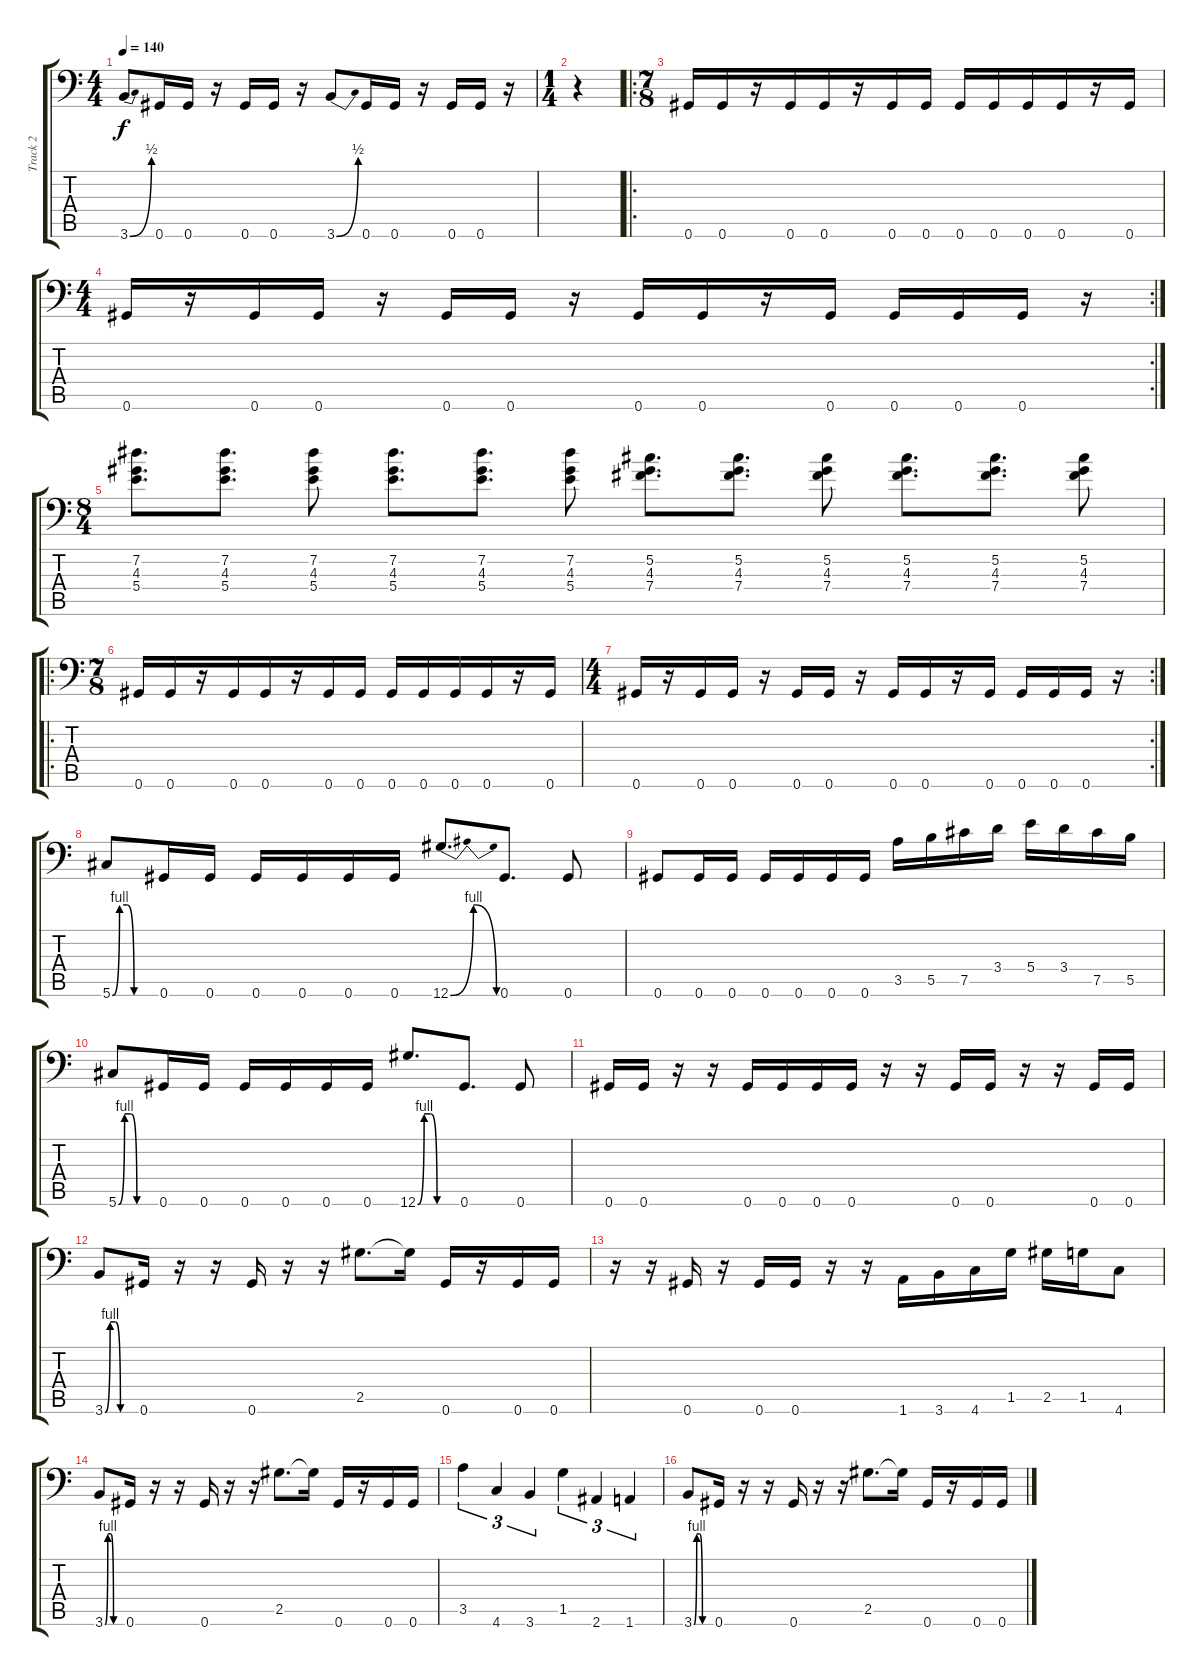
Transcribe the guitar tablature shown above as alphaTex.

\track ("Track 2" "Track 2") {instrument overdrivenguitar}
\staff {score tabs}
\tuning (Db4 Ab3 E3 B2 Gb2 Ab1) {hide}
\ts (4 4)
\tempo 140
\clef f4
\ks c
3.6{be (bend 0 0 60 2)}.8{dy f} 0.6.16 0.6.16 r.16 0.6.16 0.6.16 r.16 3.6{be (bend 0 0 60 2)}.8 0.6.16 0.6.16 r.16 0.6.16 0.6.16 r.16 |
\ts (1 4)
r.4 |
\ro
\ts (7 8)
0.6.16 0.6.16 r.16 0.6.16 0.6.16 r.16 0.6.16 0.6.16 0.6.16 0.6.16 0.6.16 0.6.16 r.16 0.6.16 |
\rc 2
\ts (4 4)
0.6.16 r.16 0.6.16 0.6.16 r.16 0.6.16 0.6.16 r.16 0.6.16 0.6.16 r.16 0.6.16 0.6.16 0.6.16 0.6.16 r.16 |
\ts (8 4)
(7.2 4.3 5.4).8{d} (7.2 4.3 5.4).8{d} (7.2 4.3 5.4).8 (7.2 4.3 5.4).8{d} (7.2 4.3 5.4).8{d} (7.2 4.3 5.4).8 (5.2 4.3 7.4).8{d} (5.2 4.3 7.4).8{d} (5.2 4.3 7.4).8 (5.2 4.3 7.4).8{d} (5.2 4.3 7.4).8{d} (5.2 4.3 7.4).8 |
\ro
\ts (7 8)
0.6.16 0.6.16 r.16 0.6.16 0.6.16 r.16 0.6.16 0.6.16 0.6.16 0.6.16 0.6.16 0.6.16 r.16 0.6.16 |
\rc 2
\ts (4 4)
0.6.16 r.16 0.6.16 0.6.16 r.16 0.6.16 0.6.16 r.16 0.6.16 0.6.16 r.16 0.6.16 0.6.16 0.6.16 0.6.16 r.16 |
5.6{be (custom 0 0 10 4 20 4 30 0 60 0)}.8 0.6.16 0.6.16 0.6.16 0.6.16 0.6.16 0.6.16 12.6{be (bendrelease 0 0 10 4 20 4 60 0)}.8{d} 0.6.8{d} 0.6.8 |
0.6.8 0.6.16 0.6.16 0.6.16 0.6.16 0.6.16 0.6.16 3.5.16 5.5.16 7.5.16 3.4.16 5.4.16 3.4.16 7.5.16 5.5.16 |
5.6{be (custom 0 0 10 4 20 4 30 0 60 0)}.8 0.6.16 0.6.16 0.6.16 0.6.16 0.6.16 0.6.16 12.6{be (custom 0 0 10 4 20 4 30 0 60 0)}.8{d} 0.6.8{d} 0.6.8 |
0.6.16 0.6.16 r.16 r.16 0.6.16 0.6.16 0.6.16 0.6.16 r.16 r.16 0.6.16 0.6.16 r.16 r.16 0.6.16 0.6.16 |
3.6{be (custom 0 0 10 4 20 4 30 0 60 0)}.8 0.6.16 r.16 r.16 0.6.16 r.16 r.16 2.5.8{d} 2.5{t}.16 0.6.16 r.16 0.6.16 0.6.16 |
r.16 r.16 0.6.16 r.16 0.6.16 0.6.16 r.16 r.16 1.6.16 3.6.16 4.6.16 1.5.16 2.5.16 1.5.16 4.6.8 |
3.6{be (custom 0 0 10 4 20 4 30 0 60 0)}.8 0.6.16 r.16 r.16 0.6.16 r.16 r.16 2.5.8{d} 2.5{t}.16 0.6.16 r.16 0.6.16 0.6.16 |
3.5.4{tu (3 2)} 4.6.4{tu (3 2)} 3.6.4{tu (3 2)} 1.5.4{tu (3 2)} 2.6.4{tu (3 2)} 1.6.4{tu (3 2)} |
3.6{be (custom 0 0 10 4 20 4 30 0 60 0)}.8 0.6.16 r.16 r.16 0.6.16 r.16 r.16 2.5.8{d} 2.5{t}.16 0.6.16 r.16 0.6.16 0.6.16
